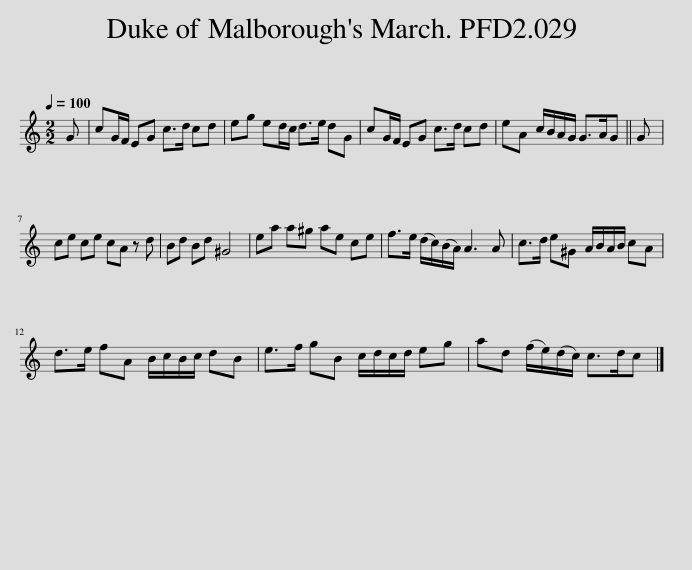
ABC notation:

X:1
L:1/8
Q:1/4=100
M:2/2
I:linebreak $
K:C
V:1 treble
V:1
 G | cG/F/ EG c>d cd | eg ed/c/ d>e dG | cG/F/ EG c>d cd | eA c/B/A/G/ G>AG || %5
 G |$ ce ce cA z d | Bd Bd ^G4 | ea a^g ae ce | f>e (d/c/)(B/A/) A3 A | %10
 c>d e^G A/B/A/B/ cA |$ d>e fA B/c/B/c/ dB | e>f gB c/d/c/d/ eg | ad (f/e/)(d/c/) c>dc |] %14
